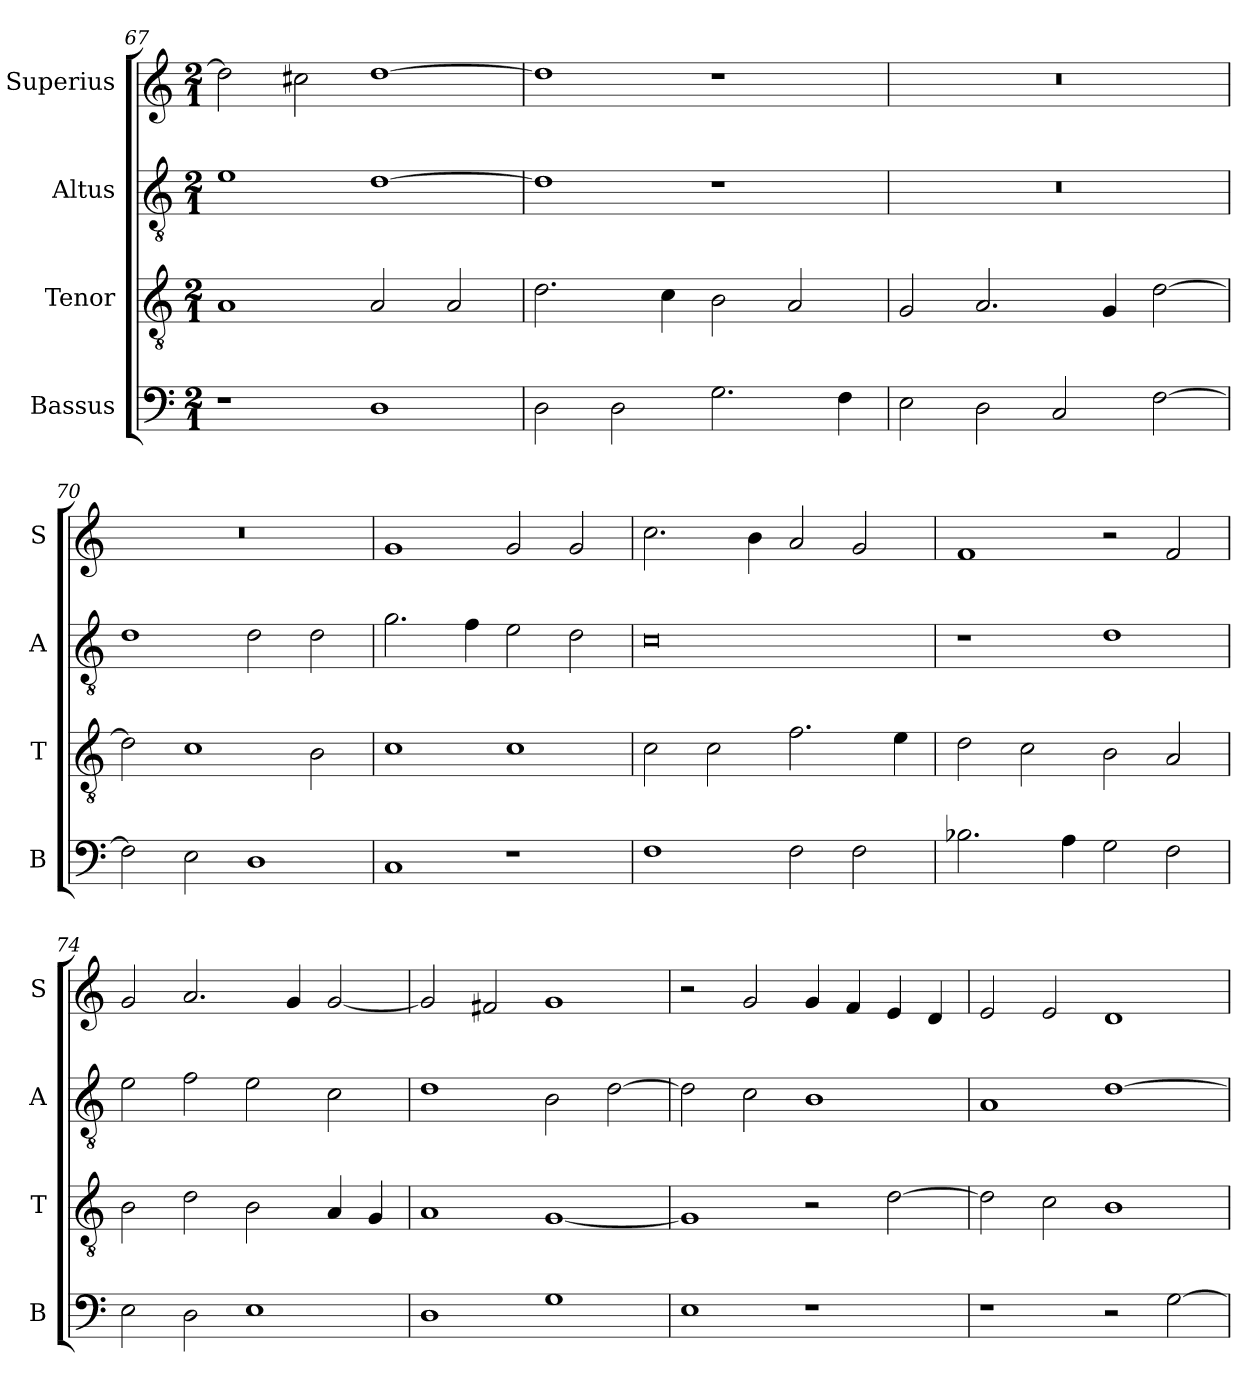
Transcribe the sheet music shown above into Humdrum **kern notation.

**kern	**kern	**kern	**kern
*part4	*part3	*part2	*part1
*staff4	*staff3	*staff2	*staff1
*I"Bassus	*I"Tenor	*I"Altus	*I"Superius
*I'B	*I'T	*I'A	*I'S
*clefF4	*clefGv2	*clefGv2	*clefG2
*k[]	*k[]	*k[]	*k[]
*C:	*C:	*C:	*C:
*M2/1	*M2/1	*M2/1	*M2/1
=67	=67	=67	=67
1r	1A	1e	2dd]
.	.	.	2cc#X
1D	2A	[1d	[1dd
.	2A	.	.
=68	=68	=68	=68
2D	2.d	1d]	1dd]
2D	.	.	.
.	4c	.	.
2.G	2B	1r	1r
.	2A	.	.
4F	.	.	.
=69	=69	=69	=69
2E	2G	0r	0r
2D	2.A	.	.
2C	.	.	.
.	4G	.	.
[2F	[2d	.	.
=70	=70	=70	=70
2F]	2d]	1d	0r
2E	1c	.	.
1D	.	2d	.
.	2B	2d	.
=71	=71	=71	=71
1C	1c	2.g	1g
.	.	4f	.
1r	1c	2e	2g
.	.	2d	2g
=72	=72	=72	=72
1F	2c	0c	2.cc
.	2c	.	.
.	.	.	4b
2F	2.f	.	2a
2F	.	.	2g
.	4e	.	.
=73	=73	=73	=73
2.B-X	2d	1r	1f
.	2c	.	.
4A	.	.	.
2G	2B	1d	2r
2F	2A	.	2f
=74	=74	=74	=74
2E	2B	2e	2g
2D	2d	2f	2.a
1E	2B	2e	.
.	.	.	4g
.	4A	2c	[2g
.	4G	.	.
=75	=75	=75	=75
1D	1A	1d	2g]
.	.	.	2f#X
1G	[1G	2B	1g
.	.	[2d	.
=76	=76	=76	=76
1E	1G]	2d]	2r
.	.	2c	2g
1r	2r	1B	4g
.	.	.	4f
.	[2d	.	4e
.	.	.	4d
=77	=77	=77	=77
1r	2d]	1A	2e
.	2c	.	2e
2r	1B	[1d	1d
[2G	.	.	.
=	=	=	=
*-	*-	*-	*-
